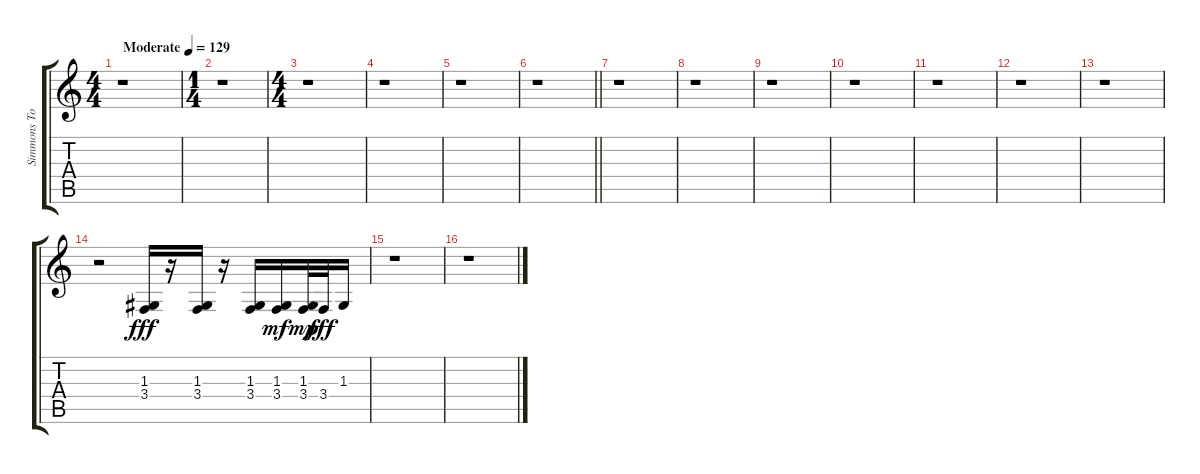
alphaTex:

\track ("Simmons Tom Toms" "Simmons To") {instrument synthdrum}
\staff {score tabs}
\tuning (E4 B3 G3 D3 A2 E2) {hide}
\ts (4 4)
\tempo (129 "Moderate")
\clef g2
\ks c
r.1{dy fff instrument synthdrum} |
\ts (1 4)
r.1 |
\ts (4 4)
r.1 |
r.1 |
r.1 |
\barLineRight lightlight
r.1 |
r.1 |
r.1 |
r.1 |
r.1 |
r.1 |
r.1 |
r.1 |
r.2 (1.3 3.4).16 r.16 (1.3 3.4).16 r.16 (1.3 3.4).16 (1.3 3.4).16{dy mf} (1.3 3.4).32{dy mp} 3.4.32{dy fff} 1.3.16 |
r.1 |
r.1
